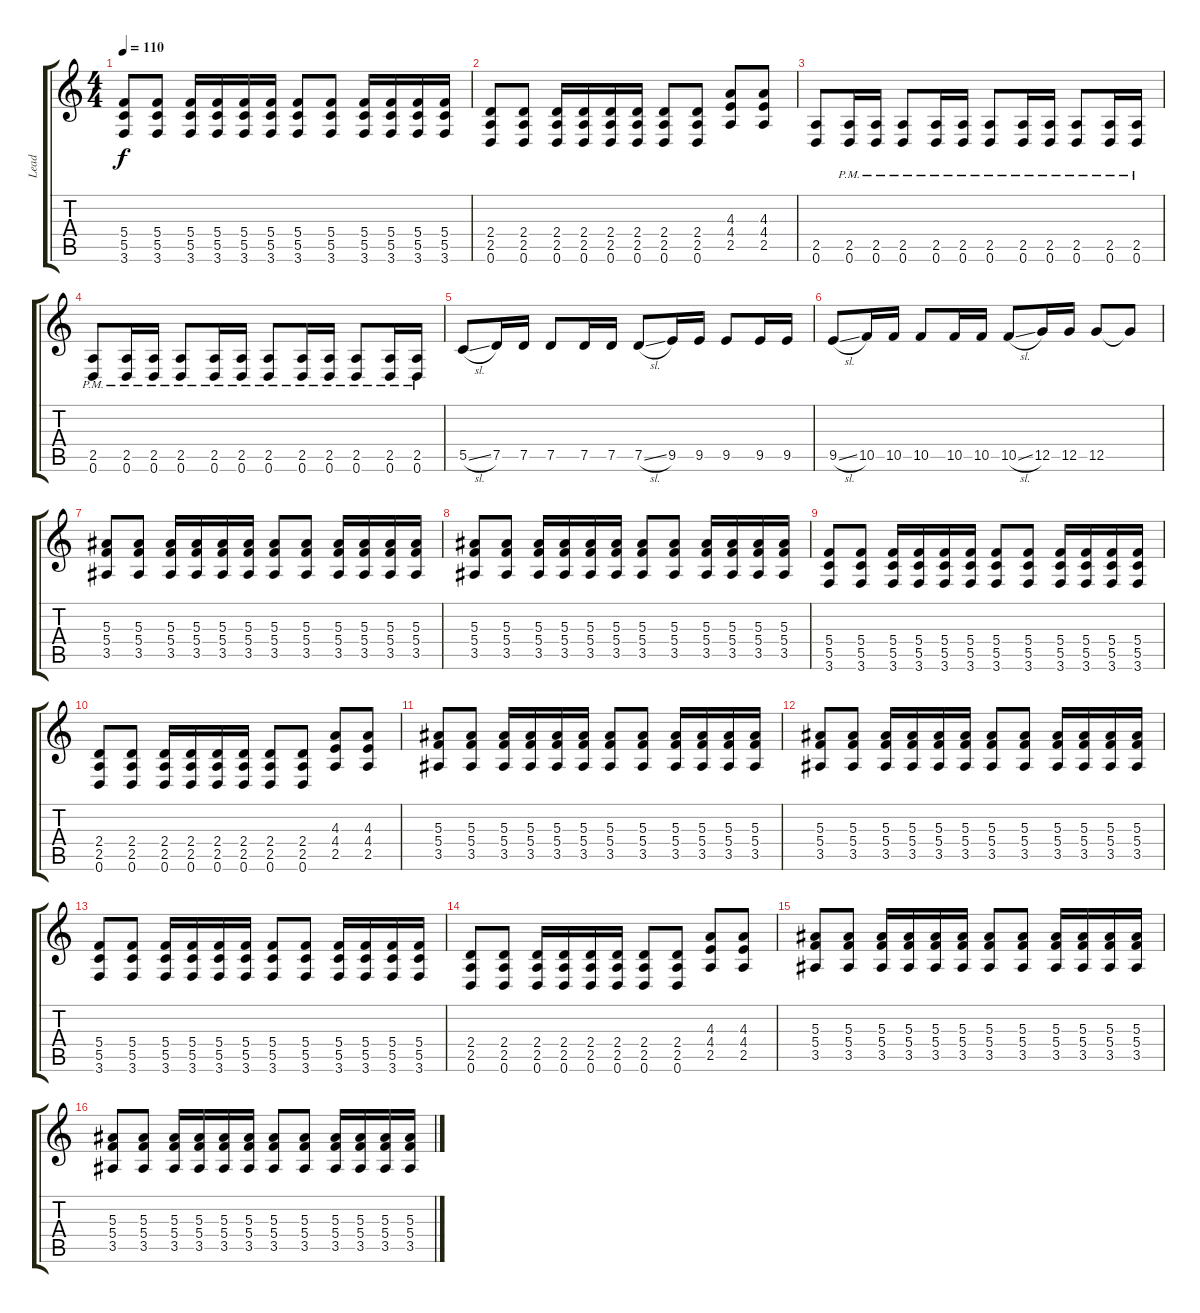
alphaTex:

\track ("Lead" "Lead") {instrument distortionguitar}
\staff {score tabs}
\tuning (D4 A3 F3 C3 G2 D2) {hide}
\ts (4 4)
\tempo 110
\clef g2
\ks c
(5.4 5.5 3.6).8{dy f} (5.4 5.5 3.6).8 (5.4 5.5 3.6).16 (5.4 5.5 3.6).16 (5.4 5.5 3.6).16 (5.4 5.5 3.6).16 (5.4 5.5 3.6).8 (5.4 5.5 3.6).8 (5.4 5.5 3.6).16 (5.4 5.5 3.6).16 (5.4 5.5 3.6).16 (5.4 5.5 3.6).16 |
(2.4 2.5 0.6).8 (2.4 2.5 0.6).8 (2.4 2.5 0.6).16 (2.4 2.5 0.6).16 (2.4 2.5 0.6).16 (2.4 2.5 0.6).16 (2.4 2.5 0.6).8 (2.4 2.5 0.6).8 (4.3 4.4 2.5).8 (4.3 4.4 2.5).8 |
(2.5 0.6).8 (2.5{pm} 0.6{pm}).16 (2.5{pm} 0.6{pm}).16 (2.5{pm} 0.6{pm}).8 (2.5{pm} 0.6{pm}).16 (2.5{pm} 0.6{pm}).16 (2.5{pm} 0.6{pm}).8 (2.5{pm} 0.6{pm}).16 (2.5{pm} 0.6{pm}).16 (2.5{pm} 0.6{pm}).8 (2.5{pm} 0.6{pm}).16 (2.5{pm} 0.6{pm}).16 |
(2.5{pm} 0.6{pm}).8 (2.5{pm} 0.6{pm}).16 (2.5{pm} 0.6{pm}).16 (2.5{pm} 0.6{pm}).8 (2.5{pm} 0.6{pm}).16 (2.5{pm} 0.6{pm}).16 (2.5{pm} 0.6{pm}).8 (2.5{pm} 0.6{pm}).16 (2.5{pm} 0.6{pm}).16 (2.5{pm} 0.6{pm}).8 (2.5{pm} 0.6{pm}).16 (2.5{pm} 0.6{pm}).16 |
5.5{sl}.8 7.5.16 7.5.16 7.5.8 7.5.16 7.5.16 7.5{sl}.8 9.5.16 9.5.16 9.5.8 9.5.16 9.5.16 |
9.5{sl}.8 10.5.16 10.5.16 10.5.8 10.5.16 10.5.16 10.5{sl}.8 12.5.16 12.5.16 12.5.8 12.5{t}.8 |
(5.3 5.4 3.5).8 (5.3 5.4 3.5).8 (5.3 5.4 3.5).16 (5.3 5.4 3.5).16 (5.3 5.4 3.5).16 (5.3 5.4 3.5).16 (5.3 5.4 3.5).8 (5.3 5.4 3.5).8 (5.3 5.4 3.5).16 (5.3 5.4 3.5).16 (5.3 5.4 3.5).16 (5.3 5.4 3.5).16 |
(5.3 5.4 3.5).8 (5.3 5.4 3.5).8 (5.3 5.4 3.5).16 (5.3 5.4 3.5).16 (5.3 5.4 3.5).16 (5.3 5.4 3.5).16 (5.3 5.4 3.5).8 (5.3 5.4 3.5).8 (5.3 5.4 3.5).16 (5.3 5.4 3.5).16 (5.3 5.4 3.5).16 (5.3 5.4 3.5).16 |
(5.4 5.5 3.6).8 (5.4 5.5 3.6).8 (5.4 5.5 3.6).16 (5.4 5.5 3.6).16 (5.4 5.5 3.6).16 (5.4 5.5 3.6).16 (5.4 5.5 3.6).8 (5.4 5.5 3.6).8 (5.4 5.5 3.6).16 (5.4 5.5 3.6).16 (5.4 5.5 3.6).16 (5.4 5.5 3.6).16 |
(2.4 2.5 0.6).8 (2.4 2.5 0.6).8 (2.4 2.5 0.6).16 (2.4 2.5 0.6).16 (2.4 2.5 0.6).16 (2.4 2.5 0.6).16 (2.4 2.5 0.6).8 (2.4 2.5 0.6).8 (4.3 4.4 2.5).8 (4.3 4.4 2.5).8 |
(5.3 5.4 3.5).8 (5.3 5.4 3.5).8 (5.3 5.4 3.5).16 (5.3 5.4 3.5).16 (5.3 5.4 3.5).16 (5.3 5.4 3.5).16 (5.3 5.4 3.5).8 (5.3 5.4 3.5).8 (5.3 5.4 3.5).16 (5.3 5.4 3.5).16 (5.3 5.4 3.5).16 (5.3 5.4 3.5).16 |
(5.3 5.4 3.5).8 (5.3 5.4 3.5).8 (5.3 5.4 3.5).16 (5.3 5.4 3.5).16 (5.3 5.4 3.5).16 (5.3 5.4 3.5).16 (5.3 5.4 3.5).8 (5.3 5.4 3.5).8 (5.3 5.4 3.5).16 (5.3 5.4 3.5).16 (5.3 5.4 3.5).16 (5.3 5.4 3.5).16 |
(5.4 5.5 3.6).8 (5.4 5.5 3.6).8 (5.4 5.5 3.6).16 (5.4 5.5 3.6).16 (5.4 5.5 3.6).16 (5.4 5.5 3.6).16 (5.4 5.5 3.6).8 (5.4 5.5 3.6).8 (5.4 5.5 3.6).16 (5.4 5.5 3.6).16 (5.4 5.5 3.6).16 (5.4 5.5 3.6).16 |
(2.4 2.5 0.6).8 (2.4 2.5 0.6).8 (2.4 2.5 0.6).16 (2.4 2.5 0.6).16 (2.4 2.5 0.6).16 (2.4 2.5 0.6).16 (2.4 2.5 0.6).8 (2.4 2.5 0.6).8 (4.3 4.4 2.5).8 (4.3 4.4 2.5).8 |
(5.3 5.4 3.5).8 (5.3 5.4 3.5).8 (5.3 5.4 3.5).16 (5.3 5.4 3.5).16 (5.3 5.4 3.5).16 (5.3 5.4 3.5).16 (5.3 5.4 3.5).8 (5.3 5.4 3.5).8 (5.3 5.4 3.5).16 (5.3 5.4 3.5).16 (5.3 5.4 3.5).16 (5.3 5.4 3.5).16 |
(5.3 5.4 3.5).8 (5.3 5.4 3.5).8 (5.3 5.4 3.5).16 (5.3 5.4 3.5).16 (5.3 5.4 3.5).16 (5.3 5.4 3.5).16 (5.3 5.4 3.5).8 (5.3 5.4 3.5).8 (5.3 5.4 3.5).16 (5.3 5.4 3.5).16 (5.3 5.4 3.5).16 (5.3 5.4 3.5).16
